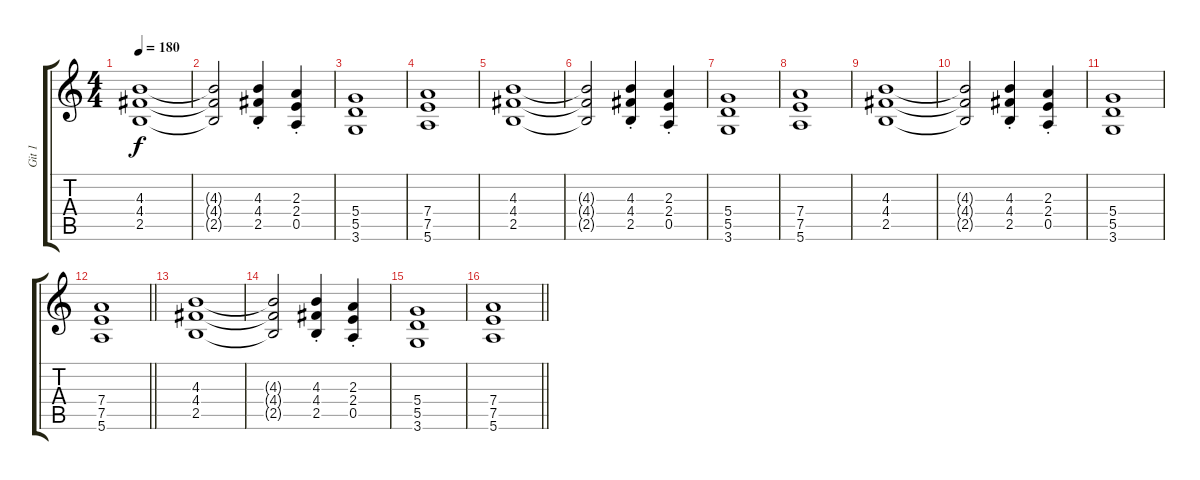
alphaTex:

\track ("Git 1" "Git 1") {instrument distortionguitar}
\staff {score tabs}
\tuning (E4 B3 G3 D3 A2 E2) {hide}
\ts (4 4)
\tempo 180
\clef g2
\ks c
(4.3 4.4 2.5).1{dy f} |
(4.3{t} 4.4{t} 2.5{t}).2 (4.3 4.4 2.5{st}).4 (2.3 2.4 0.5{st}).4 |
(5.4 5.5 3.6).1 |
(7.4 7.5 5.6).1 |
(4.3 4.4 2.5).1 |
(4.3{t} 4.4{t} 2.5{t}).2 (4.3 4.4 2.5{st}).4 (2.3 2.4 0.5{st}).4 |
(5.4 5.5 3.6).1 |
(7.4 7.5 5.6).1 |
(4.3 4.4 2.5).1 |
(4.3{t} 4.4{t} 2.5{t}).2 (4.3 4.4 2.5{st}).4 (2.3 2.4 0.5{st}).4 |
(5.4 5.5 3.6).1 |
\barLineRight lightlight
(7.4 7.5 5.6).1 |
(4.3 4.4 2.5).1 |
(4.3{t} 4.4{t} 2.5{t}).2 (4.3 4.4 2.5{st}).4 (2.3 2.4 0.5{st}).4 |
(5.4 5.5 3.6).1 |
\barLineRight lightlight
(7.4 7.5 5.6).1
